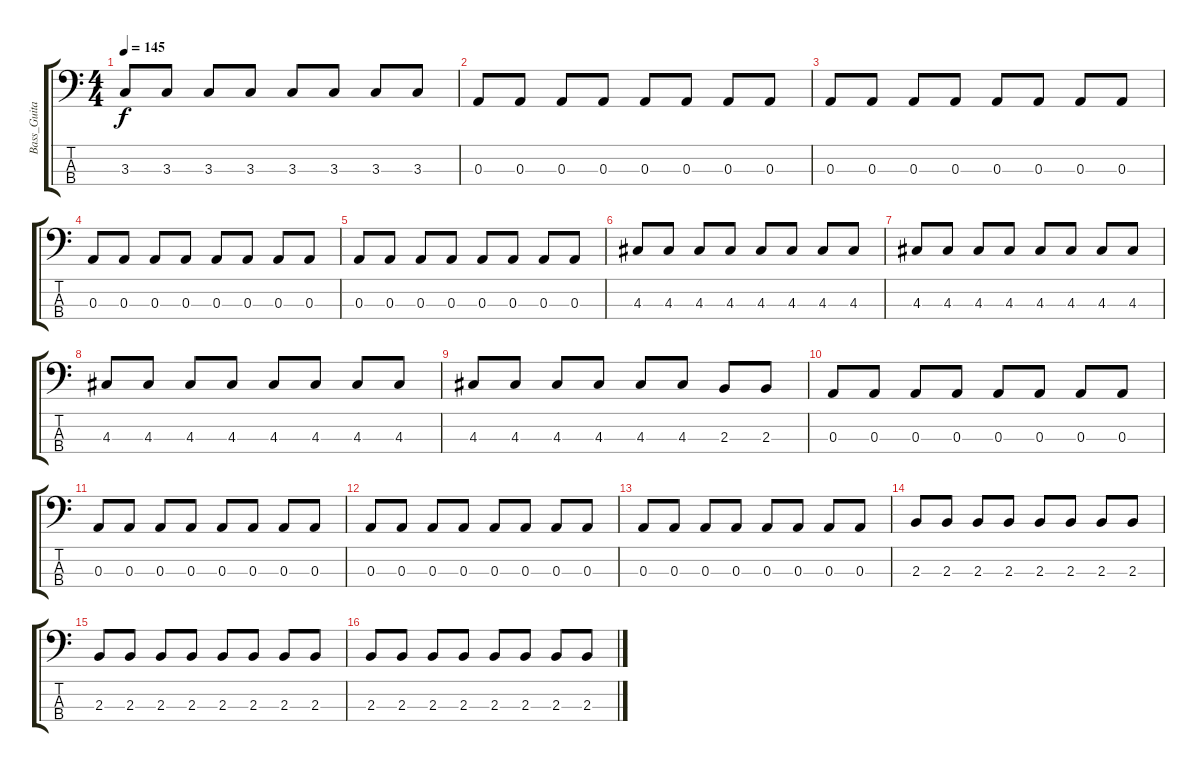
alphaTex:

\track ("Bass_Guitar" "Bass_Guita") {instrument electricbassfinger}
\staff {score tabs}
\tuning (G2 D2 A1 E1) {hide}
\ts (4 4)
\tempo 145
\clef f4
\ks c
3.3.8{dy f} 3.3.8 3.3.8 3.3.8 3.3.8 3.3.8 3.3.8 3.3.8 |
0.3.8 0.3.8 0.3.8 0.3.8 0.3.8 0.3.8 0.3.8 0.3.8 |
0.3.8 0.3.8 0.3.8 0.3.8 0.3.8 0.3.8 0.3.8 0.3.8 |
0.3.8 0.3.8 0.3.8 0.3.8 0.3.8 0.3.8 0.3.8 0.3.8 |
0.3.8 0.3.8 0.3.8 0.3.8 0.3.8 0.3.8 0.3.8 0.3.8 |
4.3.8 4.3.8 4.3.8 4.3.8 4.3.8 4.3.8 4.3.8 4.3.8 |
4.3.8 4.3.8 4.3.8 4.3.8 4.3.8 4.3.8 4.3.8 4.3.8 |
4.3.8 4.3.8 4.3.8 4.3.8 4.3.8 4.3.8 4.3.8 4.3.8 |
4.3.8 4.3.8 4.3.8 4.3.8 4.3.8 4.3.8 2.3.8 2.3.8 |
0.3.8 0.3.8 0.3.8 0.3.8 0.3.8 0.3.8 0.3.8 0.3.8 |
0.3.8 0.3.8 0.3.8 0.3.8 0.3.8 0.3.8 0.3.8 0.3.8 |
0.3.8 0.3.8 0.3.8 0.3.8 0.3.8 0.3.8 0.3.8 0.3.8 |
0.3.8 0.3.8 0.3.8 0.3.8 0.3.8 0.3.8 0.3.8 0.3.8 |
2.3.8 2.3.8 2.3.8 2.3.8 2.3.8 2.3.8 2.3.8 2.3.8 |
2.3.8 2.3.8 2.3.8 2.3.8 2.3.8 2.3.8 2.3.8 2.3.8 |
2.3.8 2.3.8 2.3.8 2.3.8 2.3.8 2.3.8 2.3.8 2.3.8
